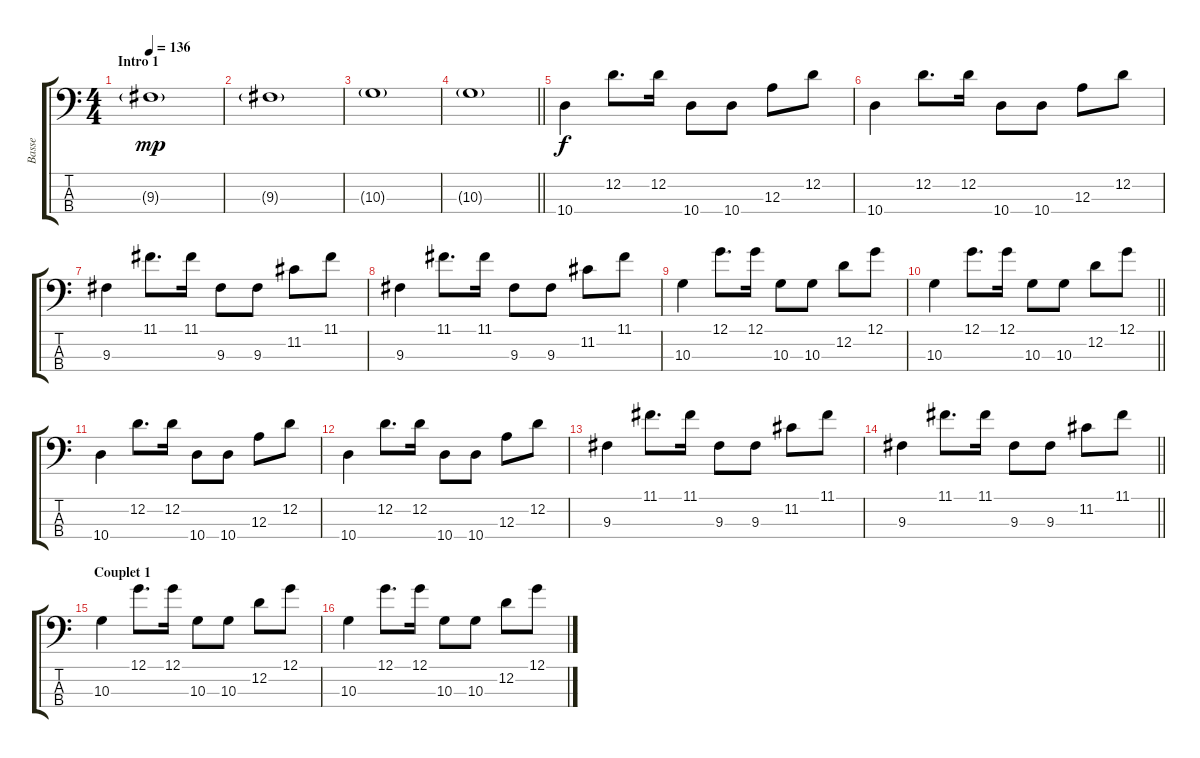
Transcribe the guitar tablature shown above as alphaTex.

\track ("Basse" "Basse") {instrument electricbassfinger}
\staff {score tabs}
\tuning (G2 D2 A1 E1) {hide}
\ts (4 4)
\section ("" "Intro 1")
\tempo 136
\clef f4
\ks c
9.3{g}.1{dy mp instrument electricbassfinger} |
9.3{g}.1 |
10.3{g}.1 |
\barLineRight lightlight
10.3{g}.1 |
10.4.4{dy f} 12.2.8{d} 12.2.16 10.4.8 10.4.8 12.3.8 12.2.8 |
10.4.4 12.2.8{d} 12.2.16 10.4.8 10.4.8 12.3.8 12.2.8 |
9.3.4 11.1.8{d} 11.1.16 9.3.8 9.3.8 11.2.8 11.1.8 |
9.3.4 11.1.8{d} 11.1.16 9.3.8 9.3.8 11.2.8 11.1.8 |
10.3.4 12.1.8{d} 12.1.16 10.3.8 10.3.8 12.2.8 12.1.8 |
\barLineRight lightlight
10.3.4 12.1.8{d} 12.1.16 10.3.8 10.3.8 12.2.8 12.1.8 |
10.4.4 12.2.8{d} 12.2.16 10.4.8 10.4.8 12.3.8 12.2.8 |
10.4.4 12.2.8{d} 12.2.16 10.4.8 10.4.8 12.3.8 12.2.8 |
9.3.4 11.1.8{d} 11.1.16 9.3.8 9.3.8 11.2.8 11.1.8 |
\barLineRight lightlight
9.3.4 11.1.8{d} 11.1.16 9.3.8 9.3.8 11.2.8 11.1.8 |
\section ("" "Couplet 1")
10.3.4 12.1.8{d} 12.1.16 10.3.8 10.3.8 12.2.8 12.1.8 |
10.3.4 12.1.8{d} 12.1.16 10.3.8 10.3.8 12.2.8 12.1.8
